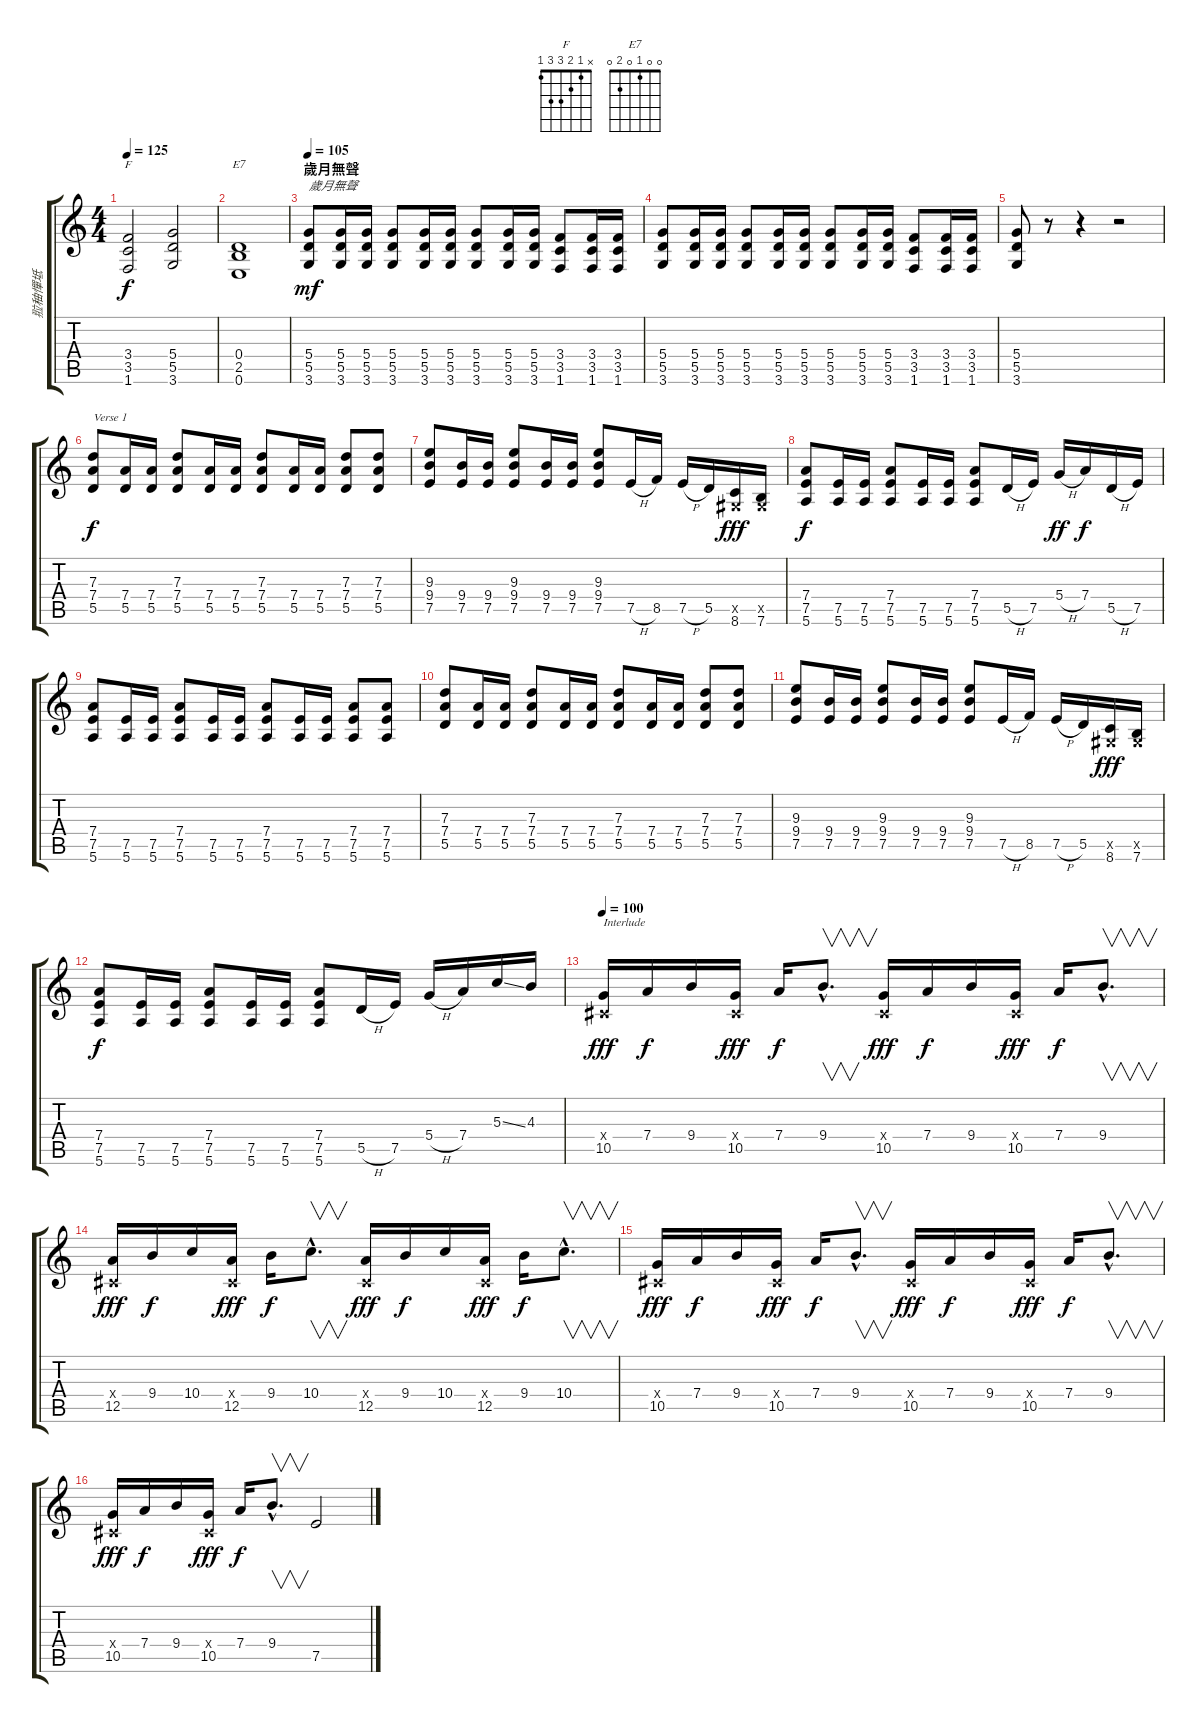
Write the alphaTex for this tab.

\track ("翋秞憚坻" "翋秞憚坻") {instrument overdrivenguitar}
\staff {score tabs}
\tuning (E4 B3 G3 D3 A2 E2) {hide}
\chord ("F" x 1 2 3 3 1)
\chord ("E7" 0 0 1 0 2 0)
\ts (4 4)
\tempo 125
\clef g2
\ks c
(3.4 3.5 1.6).2{ch "F" dy f} (5.4 5.5 3.6).2 |
(0.4 2.5 0.6).1{ch "E7"} |
\section ("" "歲月無聲")
\tempo 100
\tempo 105
(5.4 5.5 3.6).8{txt "歲月無聲" dy mf} (5.4 5.5 3.6).16 (5.4 5.5 3.6).16 (5.4 5.5 3.6).8 (5.4 5.5 3.6).16 (5.4 5.5 3.6).16 (5.4 5.5 3.6).8 (5.4 5.5 3.6).16 (5.4 5.5 3.6).16 (3.4 3.5 1.6).8 (3.4 3.5 1.6).16 (3.4 3.5 1.6).16 |
(5.4 5.5 3.6).8 (5.4 5.5 3.6).16 (5.4 5.5 3.6).16 (5.4 5.5 3.6).8 (5.4 5.5 3.6).16 (5.4 5.5 3.6).16 (5.4 5.5 3.6).8 (5.4 5.5 3.6).16 (5.4 5.5 3.6).16 (3.4 3.5 1.6).8 (3.4 3.5 1.6).16 (3.4 3.5 1.6).16 |
(5.4 5.5 3.6).8 r.8 r.4 r.2 |
(7.3 7.4 5.5).8{txt "Verse 1" dy f} (7.4 5.5).16 (7.4 5.5).16 (7.3 7.4 5.5).8 (7.4 5.5).16 (7.4 5.5).16 (7.3 7.4 5.5).8 (7.4 5.5).16 (7.4 5.5).16 (7.3 7.4 5.5).8 (7.3 7.4 5.5).8 |
(9.3 9.4 7.5).8 (9.4 7.5).16 (9.4 7.5).16 (9.3 9.4 7.5).8 (9.4 7.5).16 (9.4 7.5).16 (9.3 9.4 7.5).8 7.5{h}.16 8.5.16 7.5{h}.16 5.5.16 (-1.5{x} 8.6).16{dy fff} (-1.5{x} 7.6).16 |
(7.4 7.5 5.6).8{dy f} (7.5 5.6).16 (7.5 5.6).16 (7.4 7.5 5.6).8 (7.5 5.6).16 (7.5 5.6).16 (7.4 7.5 5.6).8 5.5{h}.16 7.5.16 5.4{h}.16{dy ff} 7.4.16{dy f} 5.5{h}.16 7.5.16 |
(7.4 7.5 5.6).8 (7.5 5.6).16 (7.5 5.6).16 (7.4 7.5 5.6).8 (7.5 5.6).16 (7.5 5.6).16 (7.4 7.5 5.6).8 (7.5 5.6).16 (7.5 5.6).16 (7.4 7.5 5.6).8 (7.4 7.5 5.6).8 |
(7.3 7.4 5.5).8 (7.4 5.5).16 (7.4 5.5).16 (7.3 7.4 5.5).8 (7.4 5.5).16 (7.4 5.5).16 (7.3 7.4 5.5).8 (7.4 5.5).16 (7.4 5.5).16 (7.3 7.4 5.5).8 (7.3 7.4 5.5).8 |
(9.3 9.4 7.5).8 (9.4 7.5).16 (9.4 7.5).16 (9.3 9.4 7.5).8 (9.4 7.5).16 (9.4 7.5).16 (9.3 9.4 7.5).8 7.5{h}.16 8.5.16 7.5{h}.16 5.5.16 (-1.5{x} 8.6).16{dy fff} (-1.5{x} 7.6).16 |
(7.4 7.5 5.6).8{dy f} (7.5 5.6).16 (7.5 5.6).16 (7.4 7.5 5.6).8 (7.5 5.6).16 (7.5 5.6).16 (7.4 7.5 5.6).8 5.5{h}.16 7.5.16 5.4{h}.16 7.4.16 5.3{ss}.16 4.3.16 |
\tempo 100
(-1.4{x} 10.5).16{txt "Interlude" dy fff volume 16} 7.4.16{dy f} 9.4.16 (-1.4{x} 10.5).16{dy fff} 7.4.16{dy f} 9.4{hac}.8{v d} (-1.4{x} 10.5).16{dy fff} 7.4.16{dy f} 9.4.16 (-1.4{x} 10.5).16{dy fff} 7.4.16{dy f} 9.4{hac}.8{v d} |
(-1.4{x} 12.5).16{dy fff} 9.4.16{dy f} 10.4.16 (-1.4{x} 12.5).16{dy fff} 9.4.16{dy f} 10.4{hac}.8{v d} (-1.4{x} 12.5).16{dy fff} 9.4.16{dy f} 10.4.16 (-1.4{x} 12.5).16{dy fff} 9.4.16{dy f} 10.4{hac}.8{v d} |
(-1.4{x} 10.5).16{dy fff} 7.4.16{dy f} 9.4.16 (-1.4{x} 10.5).16{dy fff} 7.4.16{dy f} 9.4{hac}.8{v d} (-1.4{x} 10.5).16{dy fff} 7.4.16{dy f} 9.4.16 (-1.4{x} 10.5).16{dy fff} 7.4.16{dy f} 9.4{hac}.8{v d} |
(-1.4{x} 10.5).16{dy fff} 7.4.16{dy f} 9.4.16 (-1.4{x} 10.5).16{dy fff} 7.4.16{dy f} 9.4{hac}.8{v d} 7.5.2
